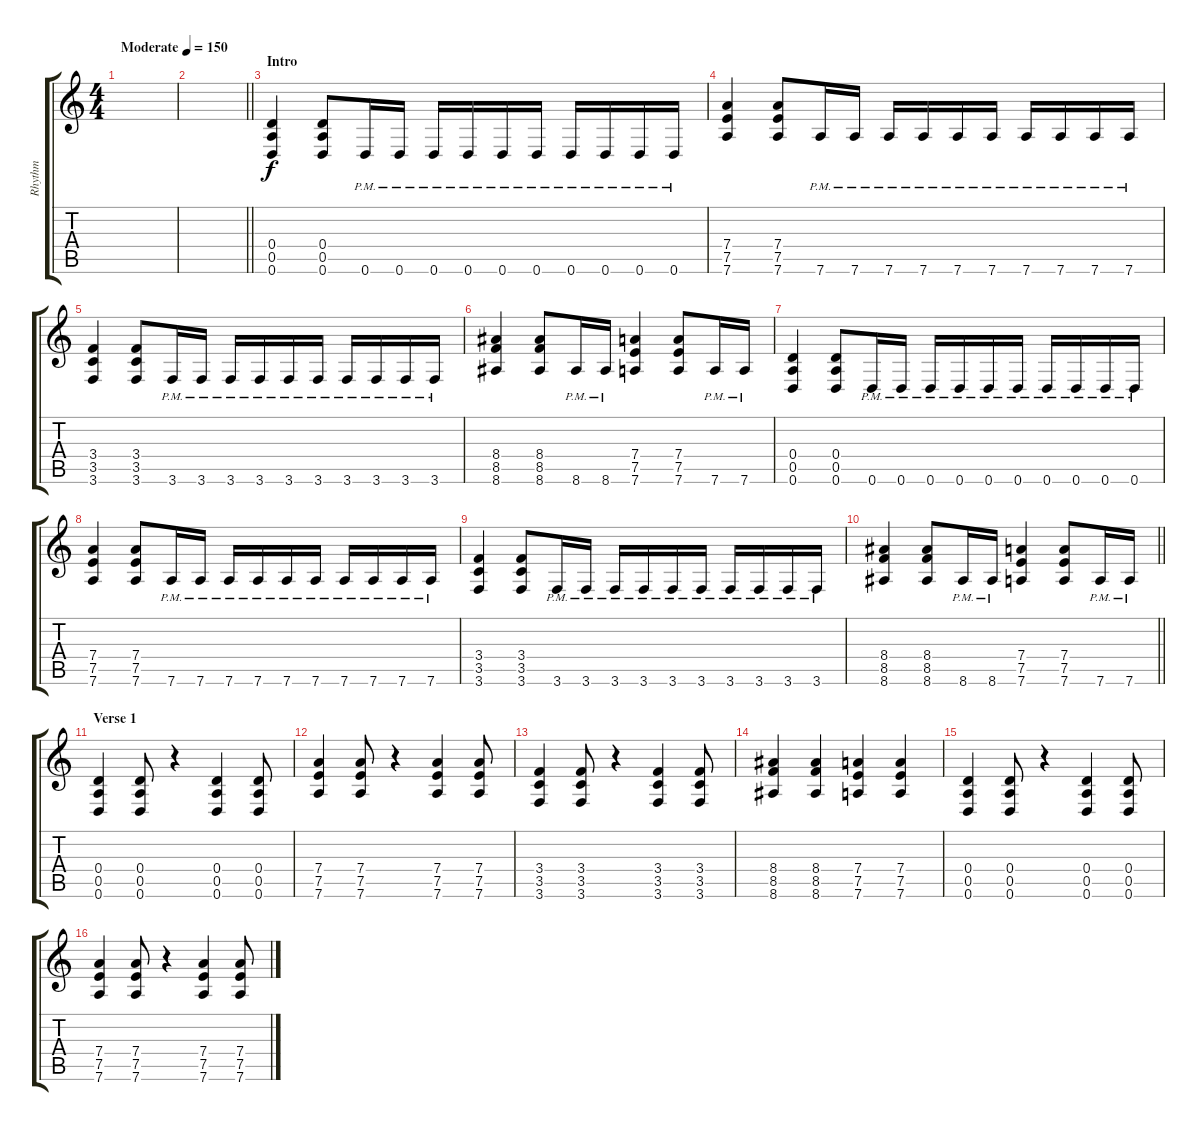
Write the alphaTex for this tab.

\track ("Rhythm" "Rhythm") {instrument distortionguitar}
\staff {score tabs}
\tuning (E4 B3 G3 D3 A2 D2) {hide}
\ts (4 4)
\tempo (150 "Moderate")
\clef g2
\ks c
|
\barLineRight lightlight
|
\section ("" "Intro")
(0.4 0.5 0.6).4 (0.4 0.5 0.6).8 0.6{pm}.16 0.6{pm}.16 0.6{pm}.16 0.6{pm}.16 0.6{pm}.16 0.6{pm}.16 0.6{pm}.16 0.6{pm}.16 0.6{pm}.16 0.6{pm}.16 |
(7.4 7.5 7.6).4 (7.4 7.5 7.6).8 7.6{pm}.16 7.6{pm}.16 7.6{pm}.16 7.6{pm}.16 7.6{pm}.16 7.6{pm}.16 7.6{pm}.16 7.6{pm}.16 7.6{pm}.16 7.6{pm}.16 |
(3.4 3.5 3.6).4 (3.4 3.5 3.6).8 3.6{pm}.16 3.6{pm}.16 3.6{pm}.16 3.6{pm}.16 3.6{pm}.16 3.6{pm}.16 3.6{pm}.16 3.6{pm}.16 3.6{pm}.16 3.6{pm}.16 |
(8.4 8.5 8.6).4 (8.4 8.5 8.6).8 8.6{pm}.16 8.6{pm}.16 (7.4 7.5 7.6).4 (7.4 7.5 7.6).8 7.6{pm}.16 7.6{pm}.16 |
(0.4 0.5 0.6).4 (0.4 0.5 0.6).8 0.6{pm}.16 0.6{pm}.16 0.6{pm}.16 0.6{pm}.16 0.6{pm}.16 0.6{pm}.16 0.6{pm}.16 0.6{pm}.16 0.6{pm}.16 0.6{pm}.16 |
(7.4 7.5 7.6).4 (7.4 7.5 7.6).8 7.6{pm}.16 7.6{pm}.16 7.6{pm}.16 7.6{pm}.16 7.6{pm}.16 7.6{pm}.16 7.6{pm}.16 7.6{pm}.16 7.6{pm}.16 7.6{pm}.16 |
(3.4 3.5 3.6).4 (3.4 3.5 3.6).8 3.6{pm}.16 3.6{pm}.16 3.6{pm}.16 3.6{pm}.16 3.6{pm}.16 3.6{pm}.16 3.6{pm}.16 3.6{pm}.16 3.6{pm}.16 3.6{pm}.16 |
\barLineRight lightlight
(8.4 8.5 8.6).4 (8.4 8.5 8.6).8 8.6{pm}.16 8.6{pm}.16 (7.4 7.5 7.6).4 (7.4 7.5 7.6).8 7.6{pm}.16 7.6{pm}.16 |
\section ("" "Verse 1")
(0.4 0.5 0.6).4 (0.4 0.5 0.6).8 r.4 (0.4 0.5 0.6).4 (0.4 0.5 0.6).8 |
(7.4 7.5 7.6).4 (7.4 7.5 7.6).8 r.4 (7.4 7.5 7.6).4 (7.4 7.5 7.6).8 |
(3.4 3.5 3.6).4 (3.4 3.5 3.6).8 r.4 (3.4 3.5 3.6).4 (3.4 3.5 3.6).8 |
(8.4 8.5 8.6).4 (8.4 8.5 8.6).4 (7.4 7.5 7.6).4 (7.4 7.5 7.6).4 |
(0.4 0.5 0.6).4 (0.4 0.5 0.6).8 r.4 (0.4 0.5 0.6).4 (0.4 0.5 0.6).8 |
(7.4 7.5 7.6).4 (7.4 7.5 7.6).8 r.4 (7.4 7.5 7.6).4 (7.4 7.5 7.6).8
